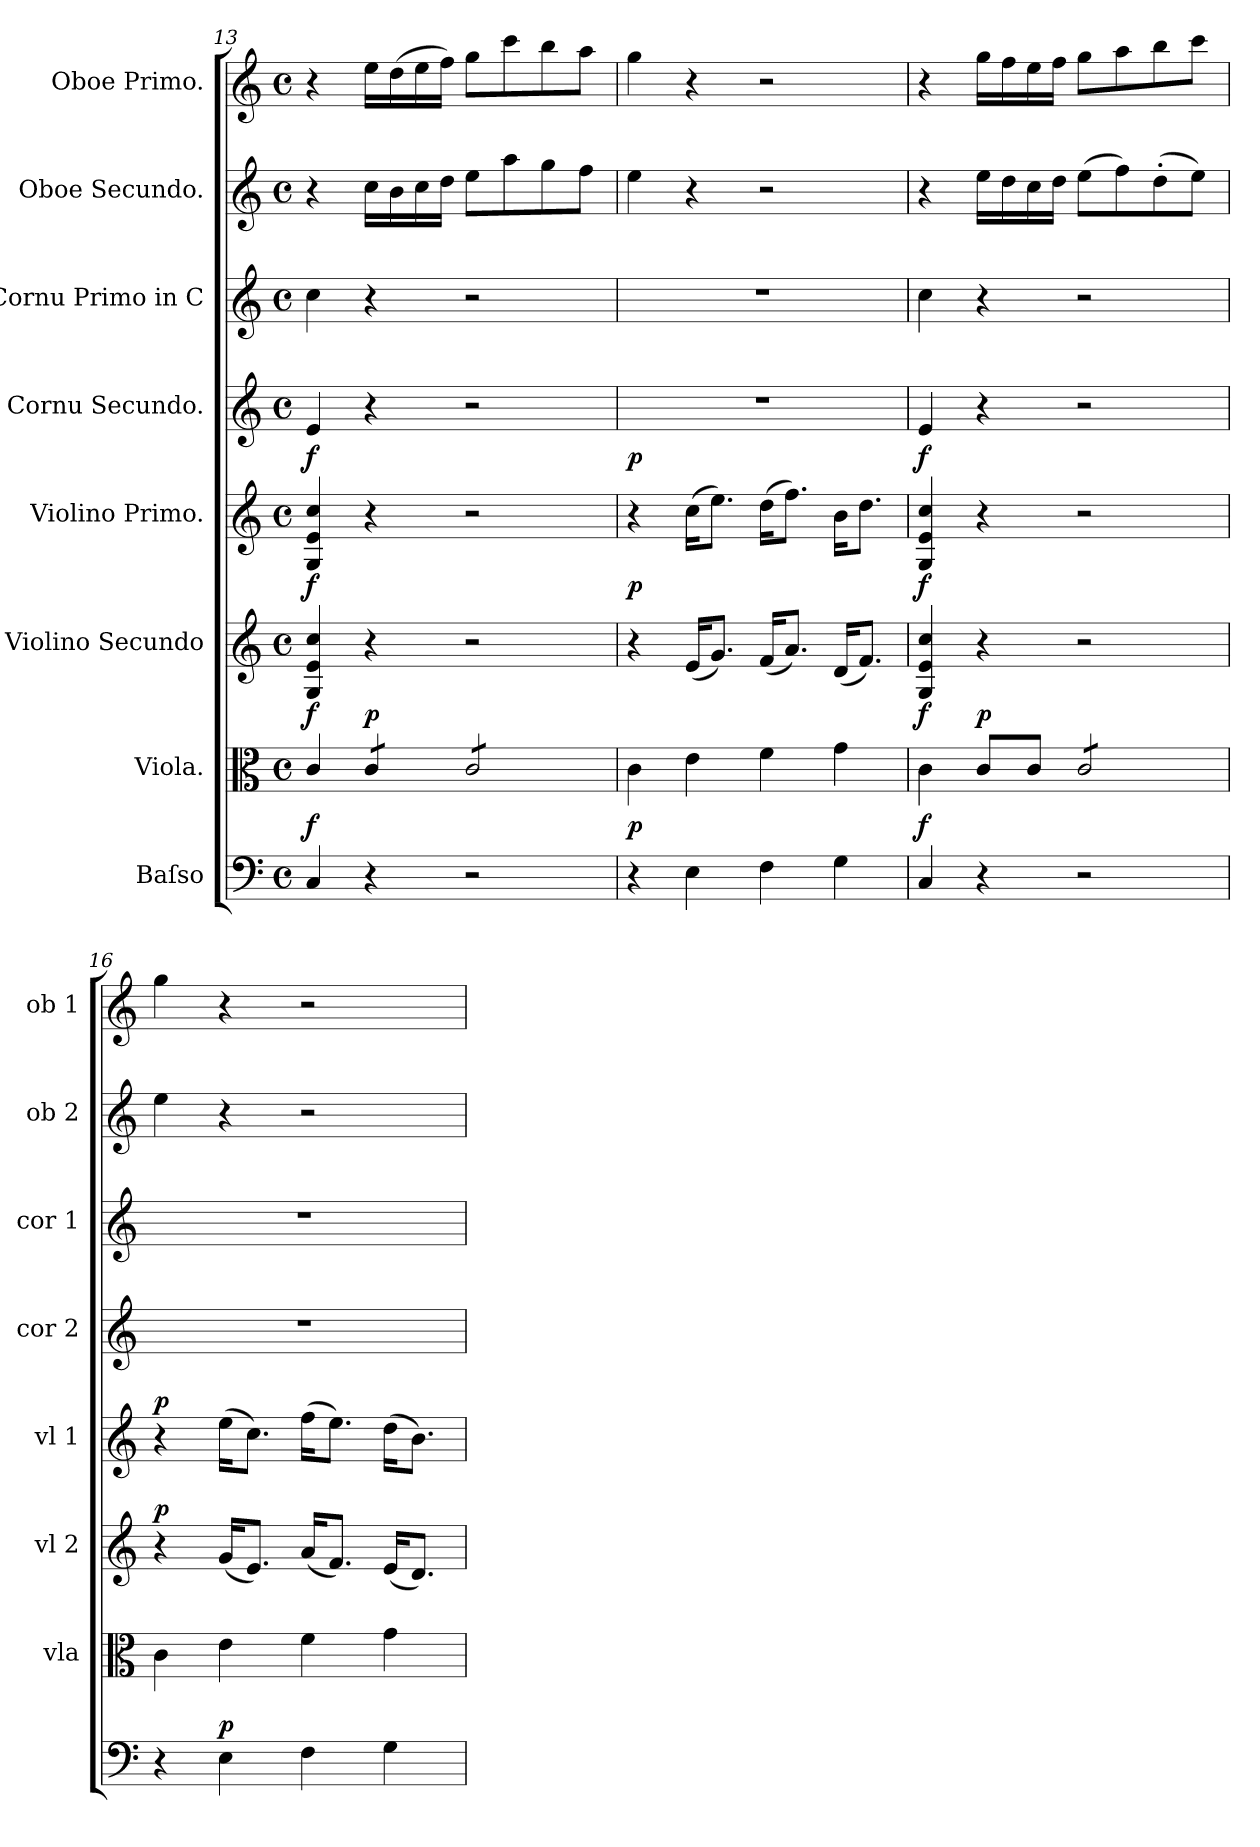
**kern	**dynam	**kern	**dynam	**kern	**dynam	**kern	**dynam	**kern	**kern	**kern	**kern
*part8	*part8	*part7	*part7	*part6	*part6	*part5	*part5	*part4	*part3	*part2	*part1
*staff8	*staff8	*staff7	*staff7	*staff6	*staff6	*staff5	*staff5	*staff4	*staff3	*staff2	*staff1
*I"Baſso	*	*I"Viola.	*	*I"Violino Secundo	*	*I"Violino Primo.	*	*I"Cornu Secundo.	*I"Cornu Primo in C	*I"Oboe Secundo.	*I"Oboe Primo.
*	*	*I'vla	*	*I'vl 2	*	*I'vl 1	*	*I'cor 2	*I'cor 1	*I'ob 2	*I'ob 1
*clefF4	*	*clefC3	*	*clefG2	*	*clefG2	*	*clefG2	*clefG2	*clefG2	*clefG2
*k[]	*	*k[]	*	*k[]	*	*k[]	*	*k[]	*k[]	*k[]	*k[]
*C:	*	*C:	*	*C:	*	*C:	*	*C:	*C:	*C:	*C:
*M4/4	*	*M4/4	*	*M4/4	*	*M4/4	*	*M4/4	*M4/4	*M4/4	*M4/4
*met(c)	*	*met(c)	*	*met(c)	*	*met(c)	*	*met(c)	*met(c)	*met(c)	*met(c)
=13	=13	=13	=13	=13	=13	=13	=13	=13	=13	=13	=13
!	!LO:DY:a	!	!LO:DY:a	!	!LO:DY:a	!	!LO:DY:a	!	!	!	!
4C/	f	4c/	f	4G/ 4e/ 4cc/	f	4G/ 4e/ 4cc/	f	4e/	4cc\	4r	4r
!	!	!	!LO:DY:a	!	!	!	!	!	!	!	!
*	*	*tremolo	*	*	*	*	*	*	*	*	*
4r	.	8c/L	p	4r	.	4r	.	4r	4r	16cc\LL	16ee\LL
.	.	.	.	.	.	.	.	.	.	16b\	(16dd\
.	.	8c/J	.	.	.	.	.	.	.	16cc\	16ee\
.	.	.	.	.	.	.	.	.	.	16dd\JJ	16ff\JJ)
2r	.	8c/L	.	2r	.	2r	.	2r	2r	8ee\L	8gg\L
.	.	8c/	.	.	.	.	.	.	.	8aa\	8ccc\
.	.	8c/	.	.	.	.	.	.	.	8gg\	8bb\
.	.	8c/J	.	.	.	.	.	.	.	8ff\J	8aa\J
*	*	*Xtremolo	*	*	*	*	*	*	*	*	*
=14	=14	=14	=14	=14	=14	=14	=14	=14	=14	=14	=14
!	!LO:DY:a	!	!	!	!LO:DY:a	!	!LO:DY:a	!	!	!	!
4r	p	4c\	.	4r	p	4r	p	1r	1r	4ee\	4gg\
4E\	.	4e\	.	(16e/KL	.	(16cc\KL	.	.	.	4r	4r
.	.	.	.	8.g/J)	.	8.ee\J)	.	.	.	.	.
4F\	.	4f\	.	(16f/KL	.	(16dd\KL	.	.	.	2r	2r
.	.	.	.	8.a/J)	.	8.ff\J)	.	.	.	.	.
4G\	.	4g\	.	(16d/KL	.	16b\KL	.	.	.	.	.
.	.	.	.	8.f/J)	.	8.dd\J	.	.	.	.	.
=15	=15	=15	=15	=15	=15	=15	=15	=15	=15	=15	=15
!	!LO:DY:a	!	!LO:DY:a	!	!LO:DY:a	!	!LO:DY:a	!	!	!	!
4C/	f	4c\	f	4G/ 4e/ 4cc/	f	4G/ 4e/ 4cc/	f	4e/	4cc\	4r	4r
!	!	!	!LO:DY:a	!	!	!	!	!	!	!	!
4r	.	8c/L	p	4r	.	4r	.	4r	4r	16ee\LL	16gg\LL
.	.	.	.	.	.	.	.	.	.	16dd\	16ff\
.	.	8c/J	.	.	.	.	.	.	.	16cc\	16ee\
.	.	.	.	.	.	.	.	.	.	16dd\JJ	16ff\JJ
*	*	*tremolo	*	*	*	*	*	*	*	*	*
2r	.	8c/L	.	2r	.	2r	.	2r	2r	(8ee\L	8gg\L
.	.	8c/	.	.	.	.	.	.	.	8ff\)	8aa\
.	.	8c/	.	.	.	.	.	.	.	(8dd'\	8bb\
.	.	8c/J	.	.	.	.	.	.	.	8ee\J)	8ccc\J
*	*	*Xtremolo	*	*	*	*	*	*	*	*	*
=16	=16	=16	=16	=16	=16	=16	=16	=16	=16	=16	=16
!	!	!	!	!	!LO:DY:a	!	!LO:DY:a	!	!	!	!
4r	.	4c\	.	4r	p	4r	p	1r	1r	4ee\	4gg\
!	!LO:DY:a	!	!	!	!	!	!	!	!	!	!
4E\	p	4e\	.	(16g/KL	.	(16ee\KL	.	.	.	4r	4r
.	.	.	.	8.e/J)	.	8.cc\J)	.	.	.	.	.
4F\	.	4f\	.	(16a/KL	.	(16ff\KL	.	.	.	2r	2r
.	.	.	.	8.f/J)	.	8.ee\J)	.	.	.	.	.
4G\	.	4g\	.	(16e/KL	.	(16dd\KL	.	.	.	.	.
.	.	.	.	8.d/J)	.	8.b\J)	.	.	.	.	.
=	=	=	=	=	=	=	=	=	=	=	=
*-	*-	*-	*-	*-	*-	*-	*-	*-	*-	*-	*-
